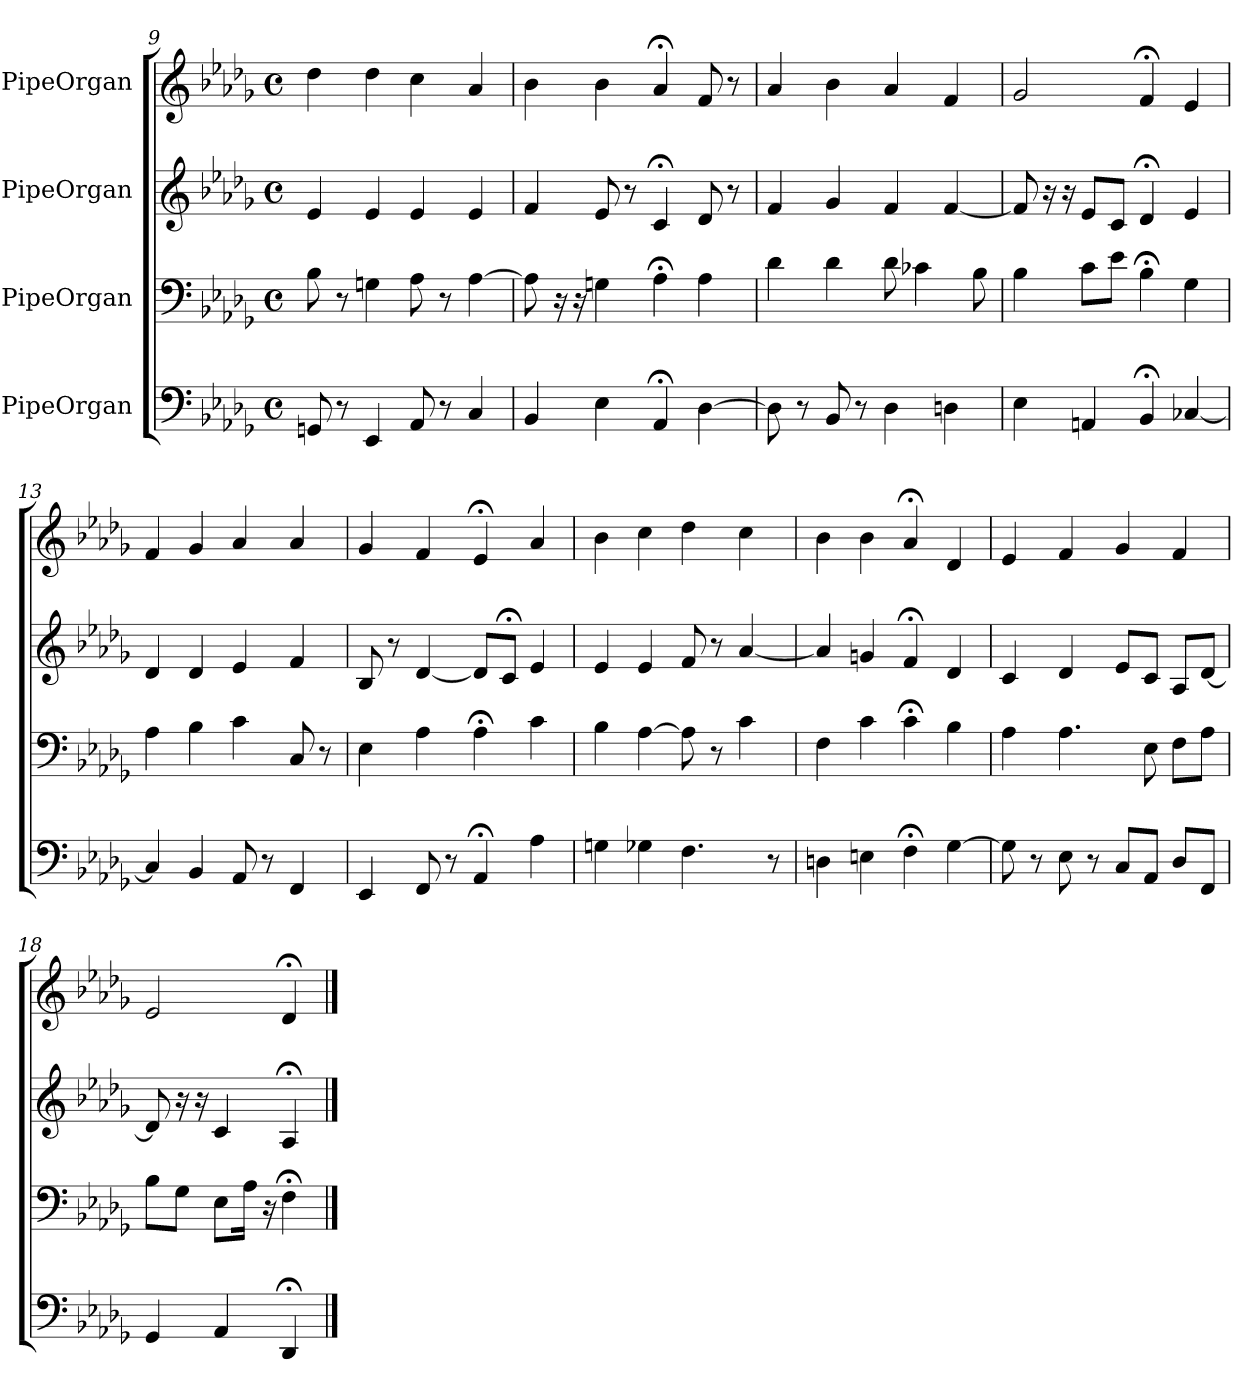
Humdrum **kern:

**kern	**kern	**kern	**kern
*part4	*part3	*part2	*part1
*staff4	*staff3	*staff2	*staff1
*I"PipeOrgan	*I"PipeOrgan	*I"PipeOrgan	*I"PipeOrgan
*k[b-e-a-d-g-]	*k[b-e-a-d-g-]	*k[b-e-a-d-g-]	*k[b-e-a-d-g-]
*D-:	*D-:	*D-:	*D-:
*M4/4	*M4/4	*M4/4	*M4/4
*met(c)	*met(c)	*met(c)	*met(c)
=9	=9	=9	=9
8GGn	8B-	4e-	4dd-
8r	8r	.	.
4EE-	4Gn	4e-	4dd-
8AA-	8A-	4e-	4cc
8r	8r	.	.
4C	[4A-	4e-	4a-
=10	=10	=10	=10
4BB-	8A-]	4f	4b-
.	16r	.	.
.	16r	.	.
4E-	4Gn	8e-	4b-
.	.	8r	.
4AA-;<	4A-;<	4c;<	4a-;<
[4D-	4A-	8d-	8f
.	.	8r	8r
=11	=11	=11	=11
8D-]	4d-	4f	4a-
8r	.	.	.
8BB-	4d-	4g-	4b-
8r	.	.	.
4D-	8d-	4f	4a-
.	4c-X	.	.
4Dn	.	[4f	4f
.	8B-	.	.
=12	=12	=12	=12
4E-	4B-	8f]	2g-
.	.	16r	.
.	.	16r	.
4AAn	8cL	8e-L	.
.	8e-J	8cJ	.
4BB-;<	4B-;<	4d-;<	4f;<
[4C-X	4G-	4e-	4e-
=13	=13	=13	=13
4C-]	4A-	4d-	4f
4BB-	4B-	4d-	4g-
8AA-	4c	4e-	4a-
8r	.	.	.
4FF	8C	4f	4a-
.	8r	.	.
=14	=14	=14	=14
4EE-	4E-	8B-	4g-
.	.	8r	.
8FF	4A-	[4d-	4f
8r	.	.	.
4AA-;<	4A-;<	8d-L]	4e-;<
.	.	8c;<J	.
4A-	4c	4e-	4a-
=15	=15	=15	=15
4Gn	4B-	4e-	4b-
4G-X	[4A-	4e-	4cc
4.F	8A-]	8f	4dd-
.	8r	8r	.
.	4c	[4a-	4cc
8r	.	.	.
=16	=16	=16	=16
4Dn	4F	4a-]	4b-
4En	4c	4gn	4b-
4F;<	4c;<	4f;<	4a-;<
[4G-	4B-	4d-	4d-
=17	=17	=17	=17
8G-]	4A-	4c	4e-
8r	.	.	.
8E-	4.A-	4d-	4f
8r	.	.	.
8CL	.	8e-L	4g-
8AA-J	8E-	8cJ	.
8D-L	8FL	8A-L	4f
8FFJ	8A-J	[8d-J	.
=18	=18	=18	=18
4GG-	8B-L	8d-]	2e-
.	8G-J	16r	.
.	.	16r	.
4AA-	8E-L	4c	.
.	16A-Jk	.	.
.	16r	.	.
4DD-;<	4F;<	4A-;<	4d-;<
==	==	==	==
*-	*-	*-	*-
